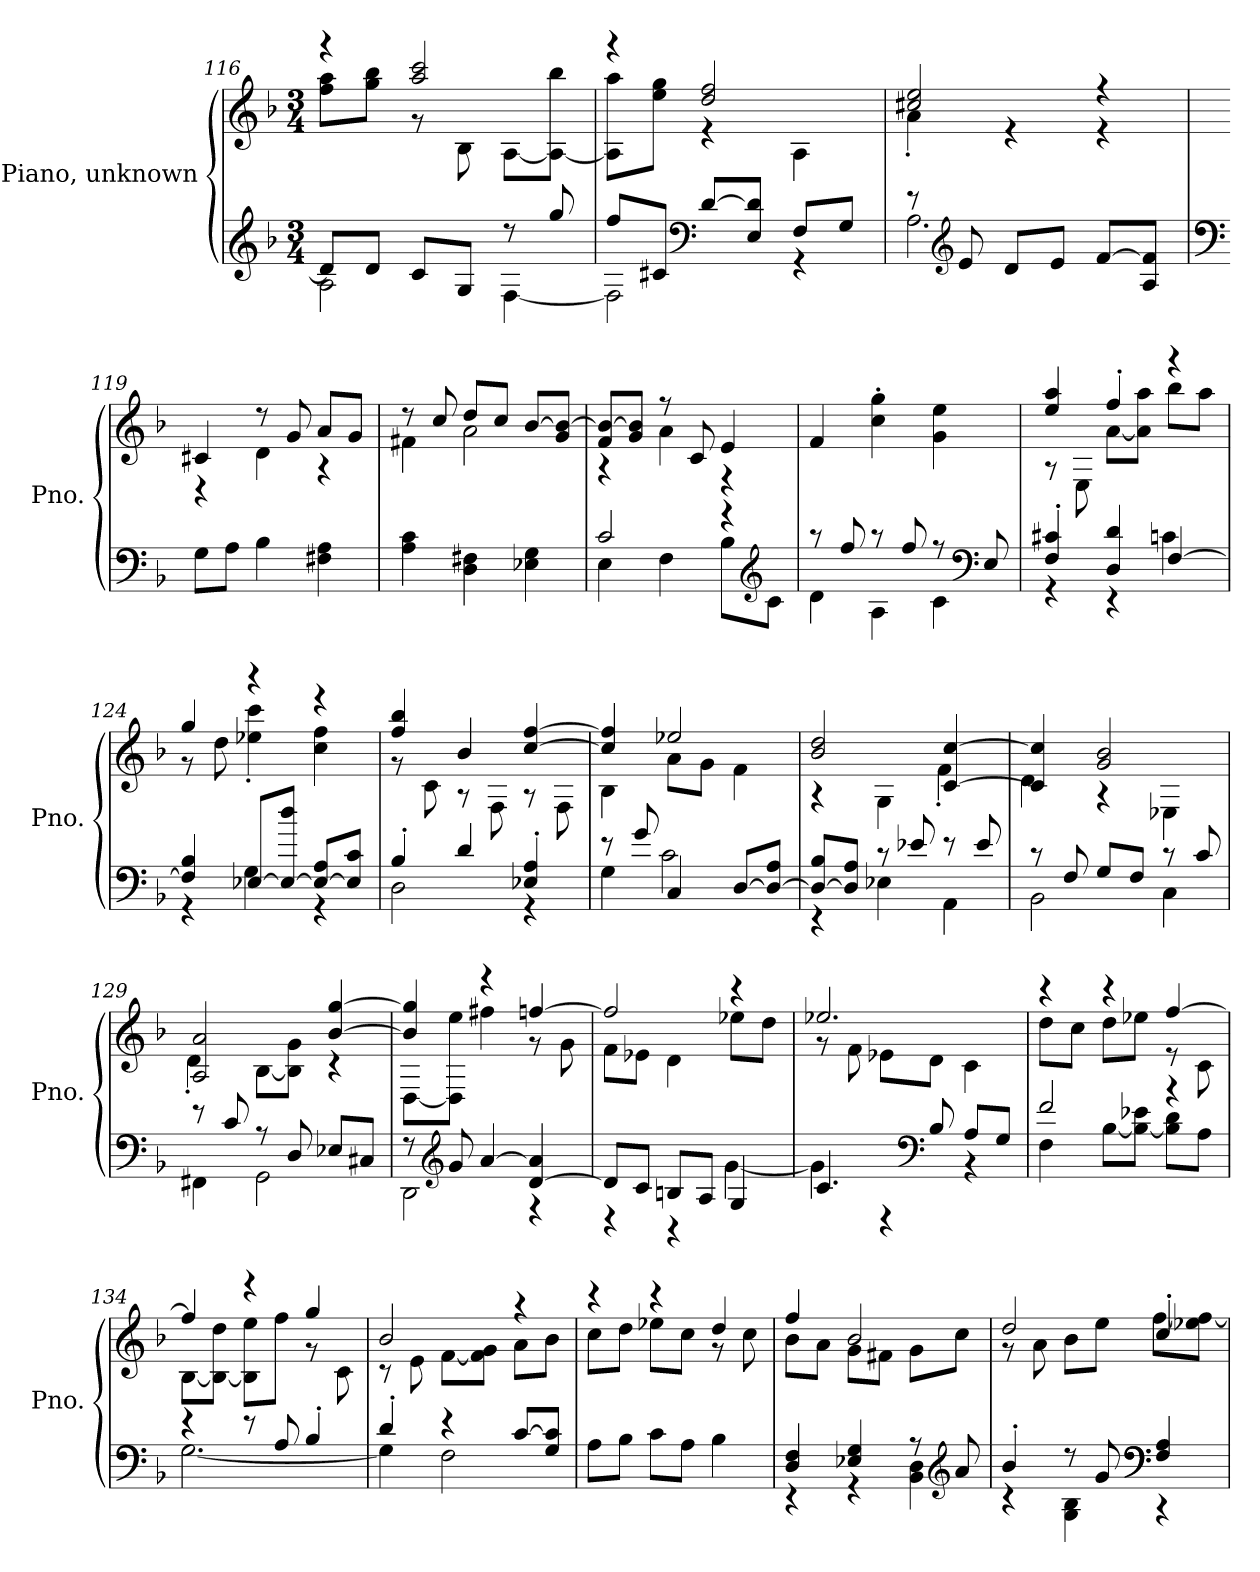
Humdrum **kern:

**kern	**kern
*part1	*part1
*staff2	*staff1
*I"Piano, unknown	*
*I'Pno.	*
*clefG2	*clefG2
*k[b-]	*k[b-]
*M3/4	*M3/4
=116	=116
*^	*^
8d/L]	2A\	4r	8ff\ 8aa\L
8d/J	.	.	8gg\ 8bb-\J
8c/L	.	2aa/ 2ccc/	8r
8G/J	.	.	8B-\
8r	[4F\	.	[8A\L
8gg/	.	.	8A\_ 8bb-\J
!!LO:LB:g=z	!!
=117	=117	=117	=117
8ff/L	2F\]	4r	8A\] 8aa\L
8c#X/J	.	.	8ee\ 8gg\J
*clefF4	*	*	*
[8d/L	.	2dd/ 2ff/	4r
8E/ 8d/]J	.	.	.
8F/L	4r	.	4A\
8G/J	.	.	.
=118	=118	=118	=118
8r	2.A\	2cc#X/ 2ee/	4a'\
*clefG2	*	*	*
8e/	.	.	.
8d/L	.	.	4r
8e/J	.	.	.
[8f/L	.	4r	4r
8A/ 8f/]J	.	.	.
*v	*v	*	*
=119	=119	=119
*clefF4	*	*
8G\L	4c#X/	4r
8A\J	.	.
4B-\	8r	4d\
.	8g/	.
4F#X\ 4A\	8a/L	4r
.	8g/J	.
=120	=120	=120
4A\ 4c\	8r	4f#X\
.	8cc/	.
4D\ 4F#X\	8dd/L	2a\
.	8cc/J	.
4E-X\ 4G\	[8b-/L	.
.	8g/ 8b-/_J	.
!!LO:LB:g=z	!!
=121	=121	=121
*^	*	*
2c/	4E\	8f/ 8b-/_L	4r
.	.	8g/ 8b-/]J	.
.	4F\	8r	4a\
.	.	8c/	.
4r	8B-\L	4e/	4r
*clefG2	*	*	*
.	8c\J	.	.
*	*	*v	*v
=122	=122	=122
8r	4d\	4f/
8ff/	.	.
8r	4A\	4cc\' 4gg\'
8ff/	.	.
8r	4c\	4g\ 4ee\
*clefF4	*	*
8E/	.	.
=123	=123	=123
*	*	*^
4F/' 4c#X/'	4r	4ee/ 4aa/	8r
.	.	.	8E\
4D/ 4d/	4r	4ff'/	[8a\L
.	.	.	8a\] 8aa\J
[4F/	4cn\	4r	8bb-\L
.	.	.	8aa\J
=124	=124	=124	=124
4F/] 4B-/	4r	4gg/	8r
.	.	.	8dd\
[8E-X/L	4G\	4r	4ee-X\' 4ccc\'
8E-/_ 8dd/J	.	.	.
8E-/_ 8A/L	4r	4r	4cc\ 4ff\
8E-/] 8c/J	.	.	.
=125	=125	=125	=125
4B-'/	2D\	4ff/ 4bb-/	8r
.	.	.	8c\
4d/	.	4b-/	8r
.	.	.	8F\
4E-X/' 4A/'	4r	[4cc/ [4ff/	8r
.	.	.	8F\
!!LO:LB:g=z	!!
=126	=126	=126	=126
8r	4G\	4cc/] 4ff/]	4B-\
8g/	.	.	.
4C/	2c\	2ee-X/	8a\L
.	.	.	8g\J
[8D/L	.	.	4f\
8D/_ 8A/J	.	.	.
=127	=127	=127	=127
8D/_ 8B-/L	4r	2b-/ 2dd/	4r
8D/] 8A/J	.	.	.
8r	4E-X\	.	4G\
8e-X/	.	.	.
8r	4AA\	[4c/ [4cc/	4f'\
8e-/	.	.	.
=128	=128	=128	=128
8r	2BB-\	4c/] 4cc/]	4d\
8F/	.	.	.
8G/L	.	2g/ 2b-/	4r
8F/J	.	.	.
8r	4C\	.	4E-X\
8c/	.	.	.
=129	=129	=129	=129
8r	4FF#X\	2A/ 2a/	4d'\
8c/	.	.	.
8r	2GG\	.	[8B-\L
8D/	.	.	8B-\] 8g\J
8E-X/L	.	[4b-/ [4gg/	4r
8C#X/J	.	.	.
!!LO:PB:g=z	!!
=130	=130	=130	=130
8r	2DD\	4b-/] 4gg/]	[8D\L
*clefG2	*	*	*
8g/	.	.	8D\] 8ee\J
[4a/	.	4r	4ff#X\
[4d/ 4a/]	4r	[4ffn/	8r
.	.	.	8g\
=131	=131	=131	=131
8d/L]	4r	2ff/]	8f\L
8c/J	.	.	8e-X\J
8Bn/L	4r	.	4d\
8A/J	.	.	.
4G/	[4g\	4r	8ee-X\L
.	.	.	8dd\J
=132	=132	=132	=132
4.c/	4g\]	2.ee-X/	8r
.	.	.	8f\
.	4r	.	8e-X\L
*clefF4	*	*	*
8B-/	.	.	8d\J
8A/L	4r	.	4c\
8G/J	.	.	.
=133	=133	=133	=133
2f/	4F\	4r	8dd\L
.	.	.	8cc\J
.	[8B-\L	4r	8dd\L
.	8B-\_ 8e-X\J	.	8ee-X\J
4r	8B-\] 8d\L	[4ff/	8r
.	8A\J	.	8c\
=134	=134	=134	=134
4r	[2.G\	4ff/]	[8B-\L
.	.	.	8B-\_ 8dd\J
8r	.	4r	8B-\] 8ee\L
8A/	.	.	8ff\J
4B-'/	.	4gg/	8r
.	.	.	8c\
!!LO:LB:g=z	!!
=135	=135	=135	=135
4d'/	4G\]	2b-/	8r
.	.	.	8e\
4r	2F\	.	[8f\L
.	.	.	8f\] 8g\J
[8c/L	.	4r	8a\L
8G/ 8c/]J	.	.	8b-\J
*v	*v	*	*
=136	=136	=136
8A\L	4r	8cc\L
8B-\J	.	8dd\J
8c\L	4r	8ee-X\L
8A\J	.	8cc\J
4B-\	4dd/	8r
.	.	8cc\
=137	=137	=137
*^	*	*
4D/ 4F/	4r	4ff/	8b-\L
.	.	.	8a\J
4E-X/ 4G/	4r	2b-/	8g\L
.	.	.	8f#X\J
8r	4BB-\ 4D\	.	8g\L
*clefG2	*	*	*
8a/	.	.	8cc\J
=138	=138	=138	=138
4b-'/	4r	2dd/	8r
.	.	.	8a\
8r	4G\ 4B-\	.	8b-\L
8g/	.	.	8ee\J
*clefF4	*	*	*
4F/ 4A/	4r	4cc'/	[8ff\L
.	.	.	8ee-X\ 8ff\_J
*v	*v	*	*
*	*v	*v
=	=
*-	*-
